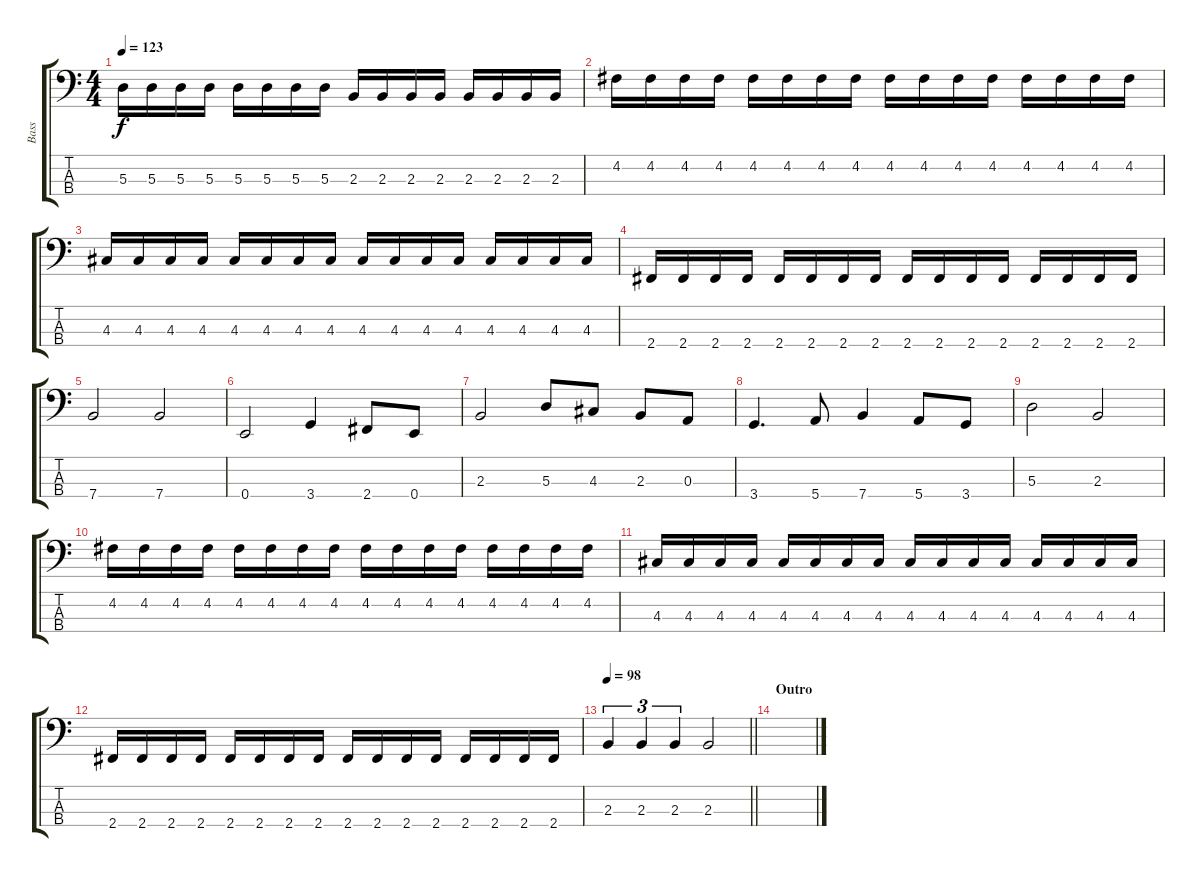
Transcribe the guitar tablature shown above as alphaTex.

\track ("Bass" "Bass") {instrument electricbassfinger}
\staff {score tabs}
\tuning (G2 D2 A1 E1) {hide}
\ts (4 4)
\tempo 123
\clef f4
\ks c
5.3.16{dy f} 5.3.16 5.3.16 5.3.16 5.3.16 5.3.16 5.3.16 5.3.16 2.3.16 2.3.16 2.3.16 2.3.16 2.3.16 2.3.16 2.3.16 2.3.16 |
4.2.16 4.2.16 4.2.16 4.2.16 4.2.16 4.2.16 4.2.16 4.2.16 4.2.16 4.2.16 4.2.16 4.2.16 4.2.16 4.2.16 4.2.16 4.2.16 |
4.3.16 4.3.16 4.3.16 4.3.16 4.3.16 4.3.16 4.3.16 4.3.16 4.3.16 4.3.16 4.3.16 4.3.16 4.3.16 4.3.16 4.3.16 4.3.16 |
2.4.16 2.4.16 2.4.16 2.4.16 2.4.16 2.4.16 2.4.16 2.4.16 2.4.16 2.4.16 2.4.16 2.4.16 2.4.16 2.4.16 2.4.16 2.4.16 |
7.4.2 7.4.2 |
0.4.2 3.4.4 2.4.8 0.4.8 |
2.3.2 5.3.8 4.3.8 2.3.8 0.3.8 |
3.4.4{d} 5.4.8 7.4.4 5.4.8 3.4.8 |
5.3.2 2.3.2 |
4.2.16 4.2.16 4.2.16 4.2.16 4.2.16 4.2.16 4.2.16 4.2.16 4.2.16 4.2.16 4.2.16 4.2.16 4.2.16 4.2.16 4.2.16 4.2.16 |
4.3.16 4.3.16 4.3.16 4.3.16 4.3.16 4.3.16 4.3.16 4.3.16 4.3.16 4.3.16 4.3.16 4.3.16 4.3.16 4.3.16 4.3.16 4.3.16 |
2.4.16 2.4.16 2.4.16 2.4.16 2.4.16 2.4.16 2.4.16 2.4.16 2.4.16 2.4.16 2.4.16 2.4.16 2.4.16 2.4.16 2.4.16 2.4.16 |
\tempo 98
\barLineRight lightlight
2.3.4{tu (3 2)} 2.3.4{tu (3 2)} 2.3.4{tu (3 2)} 2.3.2 |
\section ("" "Outro")
